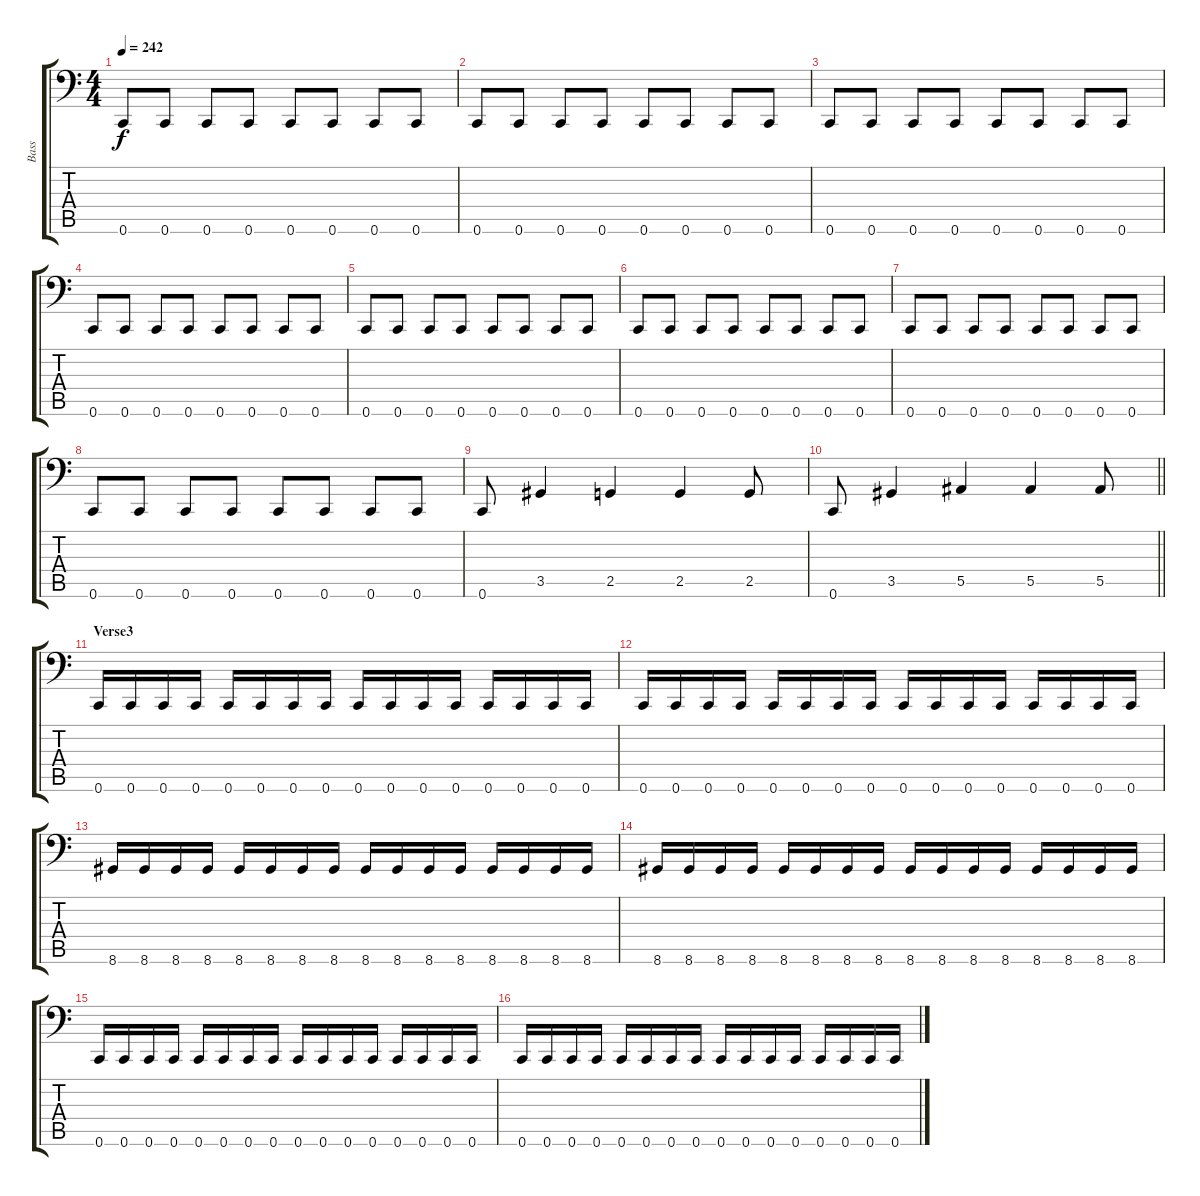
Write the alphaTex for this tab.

\track ("Bass" "Bass") {instrument electricbasspick}
\staff {score tabs}
\tuning (C3 G2 Eb2 Bb1 F1 C1) {hide}
\ts (4 4)
\tempo 242
\clef f4
\ks c
0.6.8{dy f} 0.6.8 0.6.8 0.6.8 0.6.8 0.6.8 0.6.8 0.6.8 |
0.6.8 0.6.8 0.6.8 0.6.8 0.6.8 0.6.8 0.6.8 0.6.8 |
0.6.8 0.6.8 0.6.8 0.6.8 0.6.8 0.6.8 0.6.8 0.6.8 |
0.6.8 0.6.8 0.6.8 0.6.8 0.6.8 0.6.8 0.6.8 0.6.8 |
0.6.8 0.6.8 0.6.8 0.6.8 0.6.8 0.6.8 0.6.8 0.6.8 |
0.6.8 0.6.8 0.6.8 0.6.8 0.6.8 0.6.8 0.6.8 0.6.8 |
0.6.8 0.6.8 0.6.8 0.6.8 0.6.8 0.6.8 0.6.8 0.6.8 |
0.6.8 0.6.8 0.6.8 0.6.8 0.6.8 0.6.8 0.6.8 0.6.8 |
0.6.8 3.5.4 2.5.4 2.5.4 2.5.8 |
\barLineRight lightlight
0.6.8 3.5.4 5.5.4 5.5.4 5.5.8 |
\section ("" "Verse3")
0.6.16 0.6.16 0.6.16 0.6.16 0.6.16 0.6.16 0.6.16 0.6.16 0.6.16 0.6.16 0.6.16 0.6.16 0.6.16 0.6.16 0.6.16 0.6.16 |
0.6.16 0.6.16 0.6.16 0.6.16 0.6.16 0.6.16 0.6.16 0.6.16 0.6.16 0.6.16 0.6.16 0.6.16 0.6.16 0.6.16 0.6.16 0.6.16 |
8.6.16 8.6.16 8.6.16 8.6.16 8.6.16 8.6.16 8.6.16 8.6.16 8.6.16 8.6.16 8.6.16 8.6.16 8.6.16 8.6.16 8.6.16 8.6.16 |
8.6.16 8.6.16 8.6.16 8.6.16 8.6.16 8.6.16 8.6.16 8.6.16 8.6.16 8.6.16 8.6.16 8.6.16 8.6.16 8.6.16 8.6.16 8.6.16 |
0.6.16 0.6.16 0.6.16 0.6.16 0.6.16 0.6.16 0.6.16 0.6.16 0.6.16 0.6.16 0.6.16 0.6.16 0.6.16 0.6.16 0.6.16 0.6.16 |
0.6.16 0.6.16 0.6.16 0.6.16 0.6.16 0.6.16 0.6.16 0.6.16 0.6.16 0.6.16 0.6.16 0.6.16 0.6.16 0.6.16 0.6.16 0.6.16
